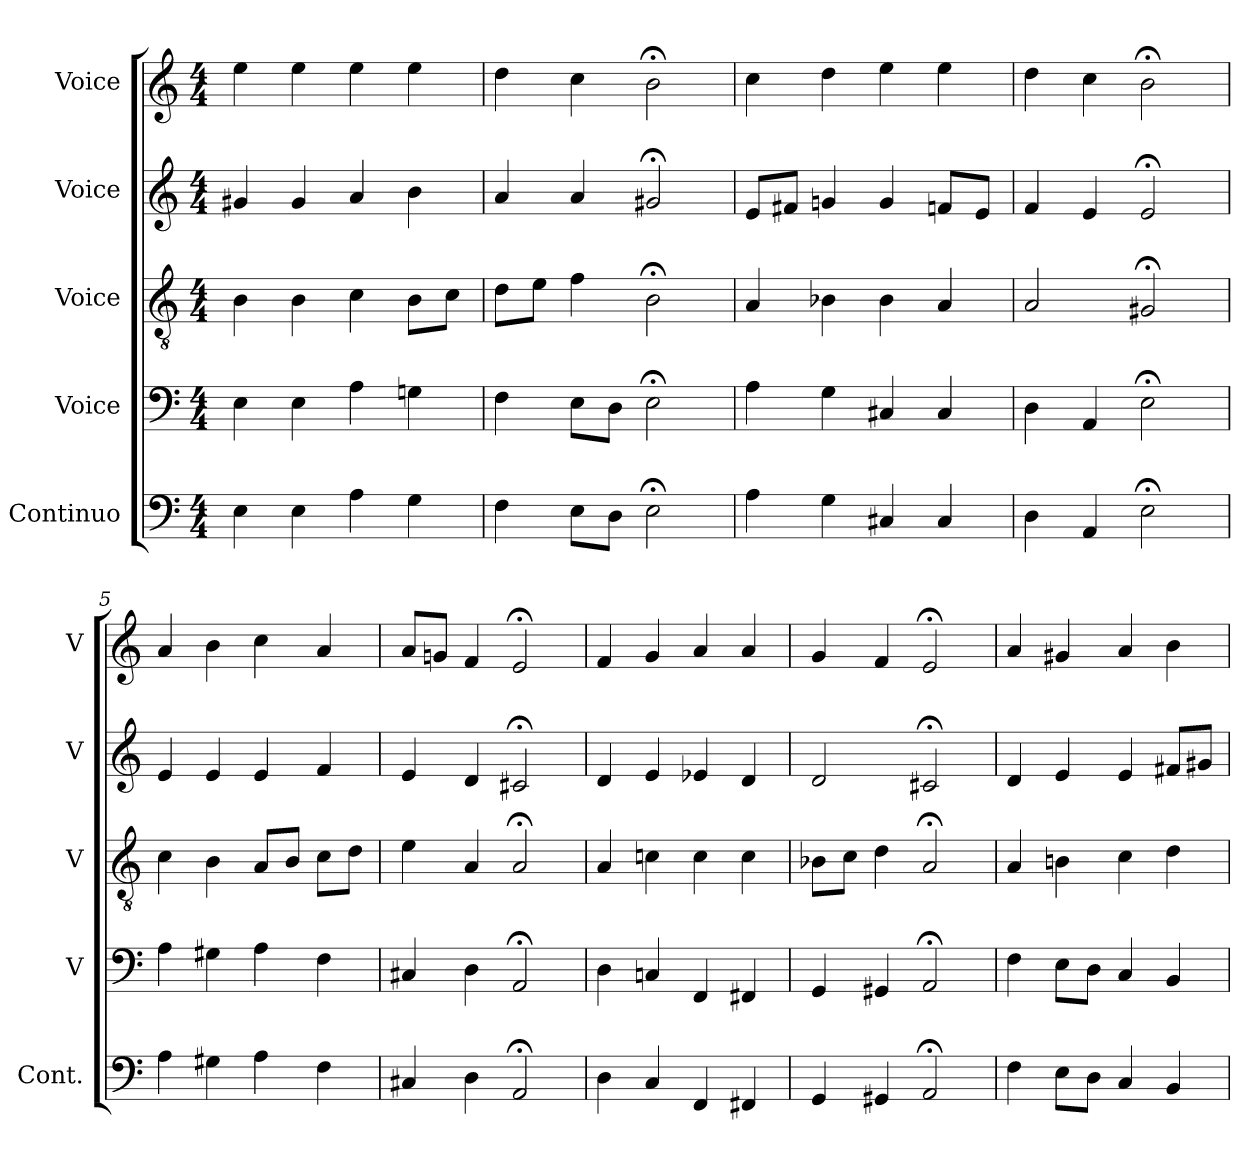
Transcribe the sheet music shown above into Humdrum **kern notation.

**kern	**kern	**kern	**kern	**kern
*part5	*part4	*part3	*part2	*part1
*staff5	*staff4	*staff3	*staff2	*staff1
*I"Continuo	*I"Voice	*I"Voice	*I"Voice	*I"Voice
*I'Cont.	*I'V	*I'V	*I'V	*I'V
*clefF4	*clefF4	*clefGv2	*clefG2	*clefG2
*ITrd7c12	*	*	*	*
*k[]	*k[]	*k[]	*k[]	*k[]
*M4/4	*M4/4	*M4/4	*M4/4	*M4/4
=1	=1	=1	=1	=1
4EE\	4E\	4B\	4g#X/	4ee\
4EE\	4E\	4B\	4g#/	4ee\
4AA\	4A\	4c\	4a/	4ee\
4GG\	4Gn\	8B\L	4b\	4ee\
.	.	8c\J	.	.
=2	=2	=2	=2	=2
4FF\	4F\	8d\L	4a/	4dd\
.	.	8e\J	.	.
8EE\L	8E\L	4f\	4a/	4cc\
8DD\J	8D\J	.	.	.
2EE;<\	2E;<\	2B;<\	2g#X;</	2b;<\
=3	=3	=3	=3	=3
4AA\	4A\	4A/	8e/L	4cc\
.	.	.	8f#X/J	.
4GG\	4G\	4B-X\	4gn/	4dd\
4CC#X/	4C#X/	4B-\	4g/	4ee\
4CC#/	4C#/	4A/	8fn/L	4ee\
.	.	.	8e/J	.
=4	=4	=4	=4	=4
4DD\	4D\	2A/	4f/	4dd\
4AAA/	4AA/	.	4e/	4cc\
2EE;<\	2E;<\	2G#X;</	2e;</	2b;<\
=5	=5	=5	=5	=5
4AA\	4A\	4c\	4e/	4a/
4GG#X\	4G#X\	4B\	4e/	4b\
4AA\	4A\	8A/L	4e/	4cc\
.	.	8B/J	.	.
4FF\	4F\	8c\L	4f/	4a/
.	.	8d\J	.	.
=6	=6	=6	=6	=6
4CC#X/	4C#X/	4e\	4e/	8a/L
.	.	.	.	8gn/J
4DD\	4D\	4A/	4d/	4f/
2AAA;</	2AA;</	2A;</	2c#X;</	2e;</
!!LO:LB:g=z
=7	=7	=7	=7	=7
4DD\	4D\	4A/	4d/	4f/
4CC/	4Cn/	4cn\	4e/	4g/
4FFF/	4FF/	4c\	4e-X/	4a/
4FFF#X/	4FF#X/	4c\	4d/	4a/
=8	=8	=8	=8	=8
4GGG/	4GG/	8B-X\L	2d/	4g/
.	.	8c\J	.	.
4GGG#X/	4GG#X/	4d\	.	4f/
2AAA;</	2AA;</	2A;</	2c#X;</	2e;</
=9	=9	=9	=9	=9
4FF\	4F\	4A/	4d/	4a/
8EE\L	8E\L	4Bn\	4e/	4g#X/
8DD\J	8D\J	.	.	.
4CC/	4C/	4c\	4e/	4a/
4BBB/	4BB/	4d\	8f#X/L	4b\
.	.	.	8g#X/J	.
=	=	=	=	=
*-	*-	*-	*-	*-
